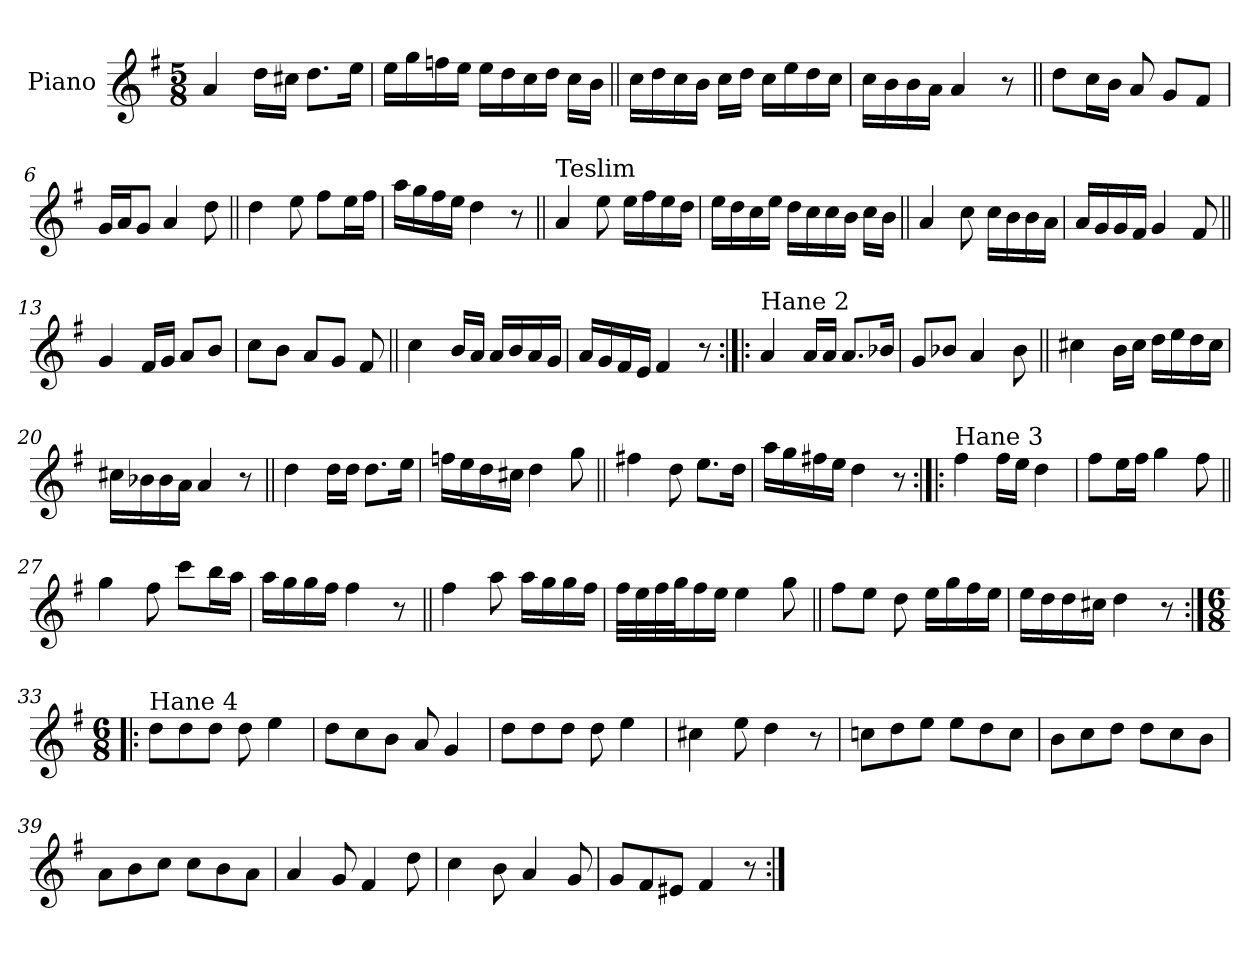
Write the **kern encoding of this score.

**kern
*part1
*staff1
*I"Piano
*I'Pno.
*clefG2
*k[f#]
*M5/8
=1
4a/
16dd\LL
16cc#X\JJ
8.dd\L
16ee\Jk
=2
16ee\LL
16gg\
16ffn\
16ee\JJ
16ee\LL
16dd\
16cc\
16dd\JJ
16cc\LL
16b\JJ
=3||
16cc\LL
16dd\
16cc\
16b\JJ
16cc\LL
16dd\JJ
16cc\LL
16ee\
16dd\
16cc\JJ
=4
16cc\LL
16b\
16b\
16a\JJ
4a/
8r
=5||
8dd\L
16cc\L
16b\JJ
8a/
8g/L
8f#/J
!!LO:LB:g=z
=6
16g/LL
16a/J
8g/J
4a/
8dd\
=7||
4dd\
8ee\
8ff#\L
16ee\L
16ff#\JJ
=8
16aa\LL
16gg\
16ff#\
16ee\JJ
4dd\
8r
=9||
!LO:TX:a:t=Teslim
4a/
8ee\
16ee\LL
16ff#\
16ee\
16dd\JJ
=10
16ee\LL
16dd\
16cc\
16ee\JJ
16dd\LL
16cc\
16cc\
16b\JJ
16cc\LL
16b\JJ
=11||
4a/
8cc\
16cc\LL
16b\
16b\
16a\JJ
!!LO:LB:g=z
=12
16a/LL
16g/
16g/
16f#/JJ
4g/
8f#/
=13||
4g/
16f#/LL
16g/JJ
8a/L
8b/J
=14
8cc\L
8b\J
8a/L
8g/J
8f#/
=15||
4cc\
16b/LL
16a/JJ
16a/LL
16b/
16a/
16g/JJ
=16
16a/LL
16g/
16f#/
16e/JJ
4f#/
8r
=17:|!|:
!LO:TX:a:t=Hane 2
4a/
16a/LL
16a/JJ
8.a/L
16b-X/Jk
=18
8g/L
8b-X/J
4a/
8b-\
!!LO:LB:g=z
=19||
4cc#X\
16b\LL
16cc#\JJ
16dd\LL
16ee\
16dd\
16cc#\JJ
=20
16cc#X\LL
16b-X\
16b-\
16a\JJ
4a/
8r
=21||
4dd\
16dd\LL
16dd\JJ
8.dd\L
16ee\Jk
=22
16ffn\LL
16ee\
16dd\
16cc#X\JJ
4dd\
8gg\
=23||
4ff#X\
8dd\
8.ee\L
16dd\Jk
=24
16aa\LL
16gg\
16ff#X\
16ee\JJ
4dd\
8r
!!LO:LB:g=z
=25:|!|:
!LO:TX:a:t=Hane 3
4ff#\
16ff#\LL
16ee\JJ
4dd\
=26
8ff#\L
16ee\L
16ff#\JJ
4gg\
8ff#\
=27||
4gg\
8ff#\
8ccc\L
16bb\L
16aa\JJ
=28
16aa\LL
16gg\
16gg\
16ff#\JJ
4ff#\
8r
=29||
4ff#\
8aa\
16aa\LL
16gg\
16gg\
16ff#\JJ
=30
32ff#\LLL
32ee\
32ff#\
32gg\J
16ff#\
16ee\JJ
4ee\
8gg\
!!LO:LB:g=z
=31||
8ff#\L
8ee\J
8dd\
16ee\LL
16gg\
16ff#\
16ee\JJ
=32
16ee\LL
16dd\
16dd\
16cc#X\JJ
4dd\
8r
=33:|!|:
*M6/8
!LO:TX:a:t=Hane 4
8dd\L
8dd\
8dd\J
8dd\
4ee\
=34
8dd\L
8cc\
8b\J
8a/
4g/
=35
8dd\L
8dd\
8dd\J
8dd\
4ee\
=36
4cc#X\
8ee\
4dd\
8r
!!LO:LB:g=z
=37
8ccn\L
8dd\
8ee\J
8ee\L
8dd\
8cc\J
=38
8b\L
8cc\
8dd\J
8dd\L
8cc\
8b\J
=39
8a\L
8b\
8cc\J
8cc\L
8b\
8a\J
=40
4a/
8g/
4f#/
8dd\
=41
4cc\
8b\
4a/
8g/
=42
8g/L
8f#/
8e#X/J
4f#/
8r
=:|!
*-
